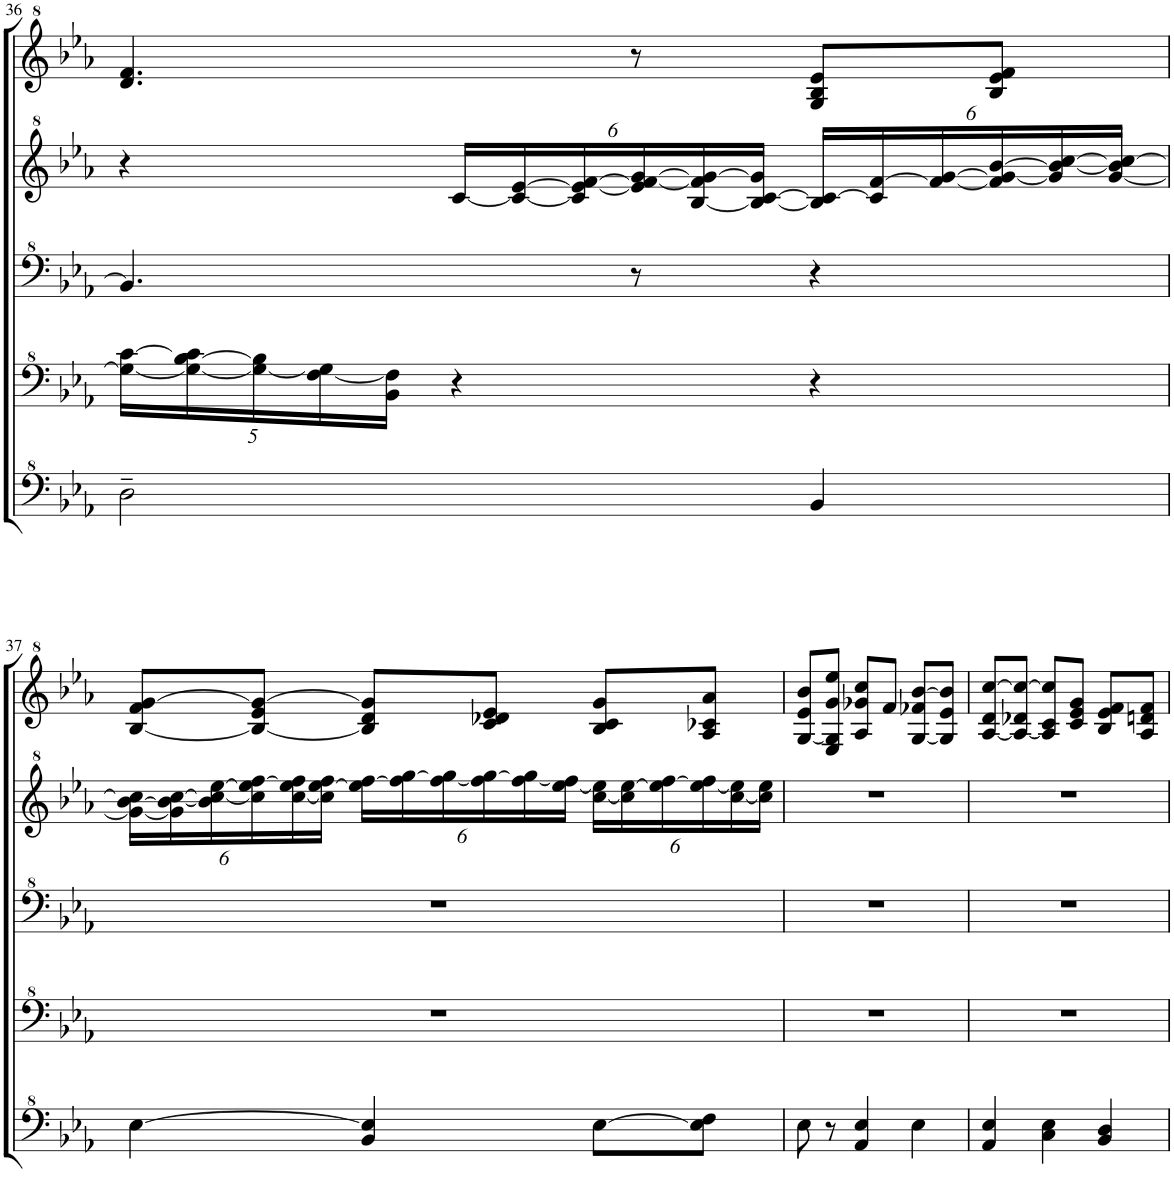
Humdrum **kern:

**kern	**kern	**kern	**kern	**kern
*part1	*part1	*part1	*part1	*part1
*staff5	*staff4	*staff3	*staff2	*staff1
*I"Model III	*	*	*	*
!!LO:PB:g=z
*clefF^4	*clefF^4	*clefF^4	*clefG^2	*clefG^2
*k[b-e-a-]	*k[b-e-a-]	*k[b-e-a-]	*k[b-e-a-]	*k[b-e-a-]
*M3/4	*M3/4	*M3/4	*M3/4	*M3/4
*	*Xbrackettup	*	*	*
=36	=36	=36	=36	=36
2d~\	20g\_ [20cc\LL	4.B-/]	4r	4.dd/ 4.ff/
.	20g\_ [20b-\ 20cc\]	.	.	.
.	20g\_ 20b-\]	.	.	.
.	[20f\ 20g\]	.	.	.
.	20B-\ 20f\]JJ	.	.	.
*	*	*	*Xbrackettup	*
.	4r	.	[24cc/LL	.
.	.	.	24cc/_ [24ee-/	.
.	.	.	24cc/] 24ee-/_ [24ff/	.
.	.	8r	24ee-/] 24ff/_ [24gg/	8r
.	.	.	[24b-/ 24ff/] 24gg/_	.
.	.	.	24b-/_ [24cc/ 24gg/]JJ	.
4B-/	4r	4r	24b-/] 24cc/_LL	8g/ 8b-/ 8ee-/L
.	.	.	24cc/] [24ff/	.
.	.	.	24ff/_ [24gg/	.
.	.	.	24ff/] 24gg/_ [24bb-/	8b-/ 8ee-/ 8ff/J
.	.	.	24gg/] 24bb-/_ [24ccc/	.
.	.	.	[24gg/ 24bb-/] 24ccc/_JJ	.
!!LO:LB:g=z
=37	=37	=37	=37	=37
[4e-\	2.r	2.r	24gg\_ [24bb-\ 24ccc\]LL	[8b-/ 8ff/ [8gg/L
.	.	.	24gg\] 24bb-\_ [24ccc\	.
.	.	.	24bb-\] 24ccc\_ [24eee-\	.
.	.	.	24ccc\] 24eee-\] [24fff\	8b-/_ 8ee-/ 8gg/_J
.	.	.	[24ccc\ 24eee-\ 24fff\]	.
.	.	.	24ccc\] [24eee-\ 24fff\JJ	.
4B-/ 4e-/]	.	.	24eee-\] [24fff\LL	8b-/] 8dd/ 8gg/]L
.	.	.	24fff\] [24ggg\	.
.	.	.	[24fff\ 24ggg\]	.
.	.	.	24fff\] [24ggg\	8cc/ 8dd-X/ 8ee-/J
.	.	.	[24fff\ 24ggg\]	.
.	.	.	[24eee-\ 24fff\]JJ	.
[8e-\L	.	.	[24ccc\ 24eee-\]LL	8b-/ 8cc/ 8gg/L
.	.	.	24ccc\] [24eee-\	.
.	.	.	24eee-\] [24fff\	.
8e-\] 8f\J	.	.	[24eee-\ 24fff\]	8a-/ 8cc-X/ 8aa-/J
.	.	.	[24ccc\ 24eee-\]	.
.	.	.	24ccc\] 24eee-\JJ	.
=38	=38	=38	=38	=38
8e-\	2.r	2.r	2.r	[8g/ 8ee-/ 8bb-/L
8r	.	.	.	8e-/ 8g/] 8gg/ 8eee-/J
4A-/ 4e-/	.	.	.	8a-/ 8gg-X/ 8ccc/L
.	.	.	.	8ff/J
4e-\	.	.	.	[8g/ 8ff-X/ [8bb-/L
.	.	.	.	8g/] 8ee-/ 8bb-/]J
=39	=39	=39	=39	=39
4A-/ 4e-/	2.r	2.r	2.r	[8a-/ 8dd/ [8ccc/L
.	.	.	.	8a-/_ 8dd-X/ 8ccc/_J
4c\ 4e-\	.	.	.	8a-/] 8cc/ 8ccc/]L
.	.	.	.	8cc/ 8ee-/ 8gg/J
4B-/ 4d/	.	.	.	8b-/ 8ee-/ 8ff/L
.	.	.	.	8a-/ 8ddn/ 8ff/J
=	=	=	=	=
*-	*-	*-	*-	*-
